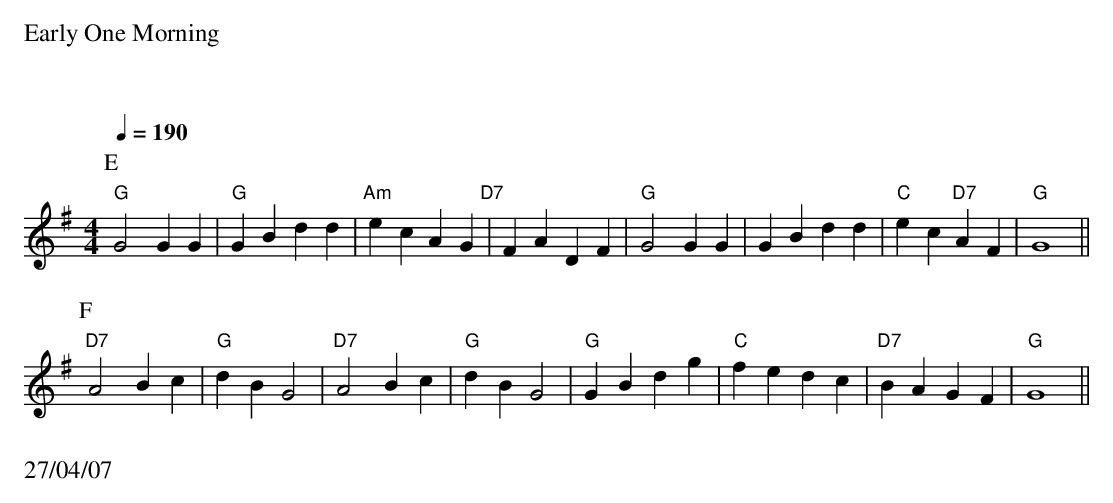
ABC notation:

X:1
%%text
%%text Early One Morning
%%text
Q:1/4=190
M:4/4
L:1/4
K:G
P:E
"G"G2 GG|"G"GB dd|"Am"ec AG"D7"|FA DF|"G"G2 GG|GB dd|"C"ec "D7"AF|"G"G4||
P:F
"D7"A2 Bc|"G"dB G2|"D7"A2 Bc|"G"dB G2|"G"GB dg|"C"fe dc|"D7"BA GF|"G"G4||
